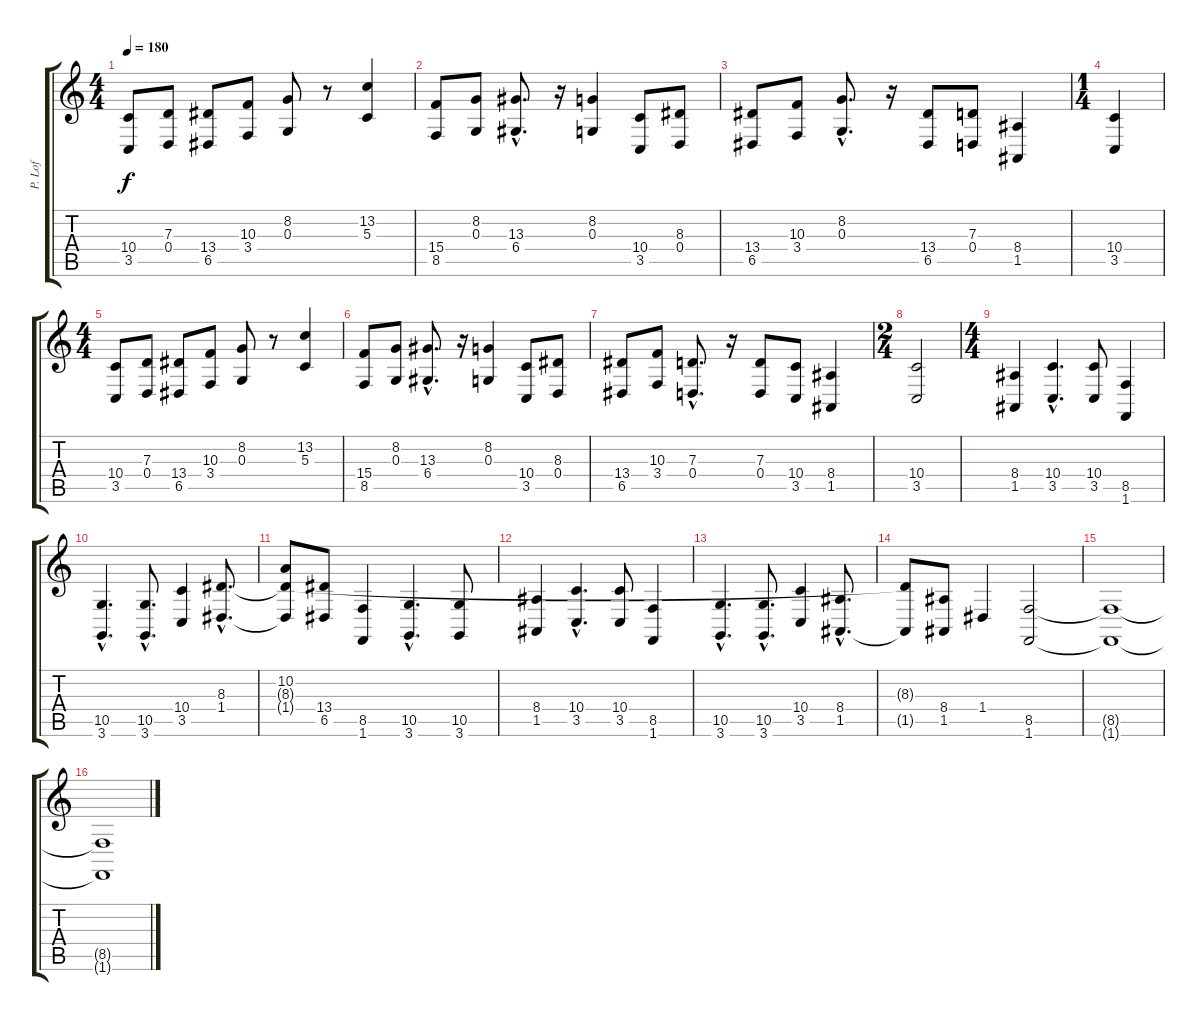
\track ("P. Lof" "P. Lof") {instrument stringensemble1}
\staff {score tabs}
\tuning (E4 B3 G3 D3 A2 E2) {hide}
\ts (4 4)
\tempo 180
\clef g2
\ks c
(10.4 3.5).8{dy f instrument stringensemble1} (7.3 0.4).8 (13.4 6.5).8 (10.3 3.4).8 (8.2 0.3).8 r.8 (13.2 5.3).4 |
(15.4 8.5).8 (8.2 0.3).8 (13.3{hac} 6.4{hac}).8{d} r.16 (8.2 0.3).4 (10.4 3.5).8 (8.3 0.4).8 |
(13.4 6.5).8 (10.3 3.4).8 (8.2{hac} 0.3{hac}).8{d} r.16 (13.4 6.5).8 (7.3 0.4).8 (8.4 1.5).4 |
\ts (1 4)
(10.4 3.5).4 |
\ts (4 4)
(10.4 3.5).8 (7.3 0.4).8 (13.4 6.5).8 (10.3 3.4).8 (8.2 0.3).8 r.8 (13.2 5.3).4 |
(15.4 8.5).8 (8.2 0.3).8 (13.3{hac} 6.4{hac}).8{d} r.16 (8.2 0.3).4 (10.4 3.5).8 (8.3 0.4).8 |
(13.4 6.5).8 (10.3 3.4).8 (7.3{hac} 0.4{hac}).8{d} r.16 (7.3 0.4).8 (10.4 3.5).8 (8.4 1.5).4 |
\ts (2 4)
(10.4 3.5).2 |
\ts (4 4)
(8.4 1.5).4 (10.4{hac} 3.5{hac}).4{d} (10.4 3.5).8 (8.5 1.6).4 |
(10.5{hac} 3.6{hac}).4{d} (10.5{hac} 3.6{hac}).8{d} (10.4 3.5).4 (8.3{hac} 1.4{hac}).8{d} |
(10.2 8.3{t} 1.4{t}).8 (13.4 6.5).8 (8.5 1.6).4 (10.5{hac} 3.6{hac}).4{d} (10.5 3.6).8 |
(8.4 1.5).4 (10.4{hac} 3.5{hac}).4{d} (10.4 3.5).8 (8.5 1.6).4 |
(10.5{hac} 3.6{hac}).4{d} (10.5{hac} 3.6{hac}).8{d} (10.4 3.5).4 (8.4{hac} 1.5{hac}).8{d} |
(8.3{t} 1.5{t}).8 (8.4 1.5).8 1.4.4 (8.5 1.6).2 |
(8.5{t} 1.6{t}).1 |
(8.5{t} 1.6{t}).1
